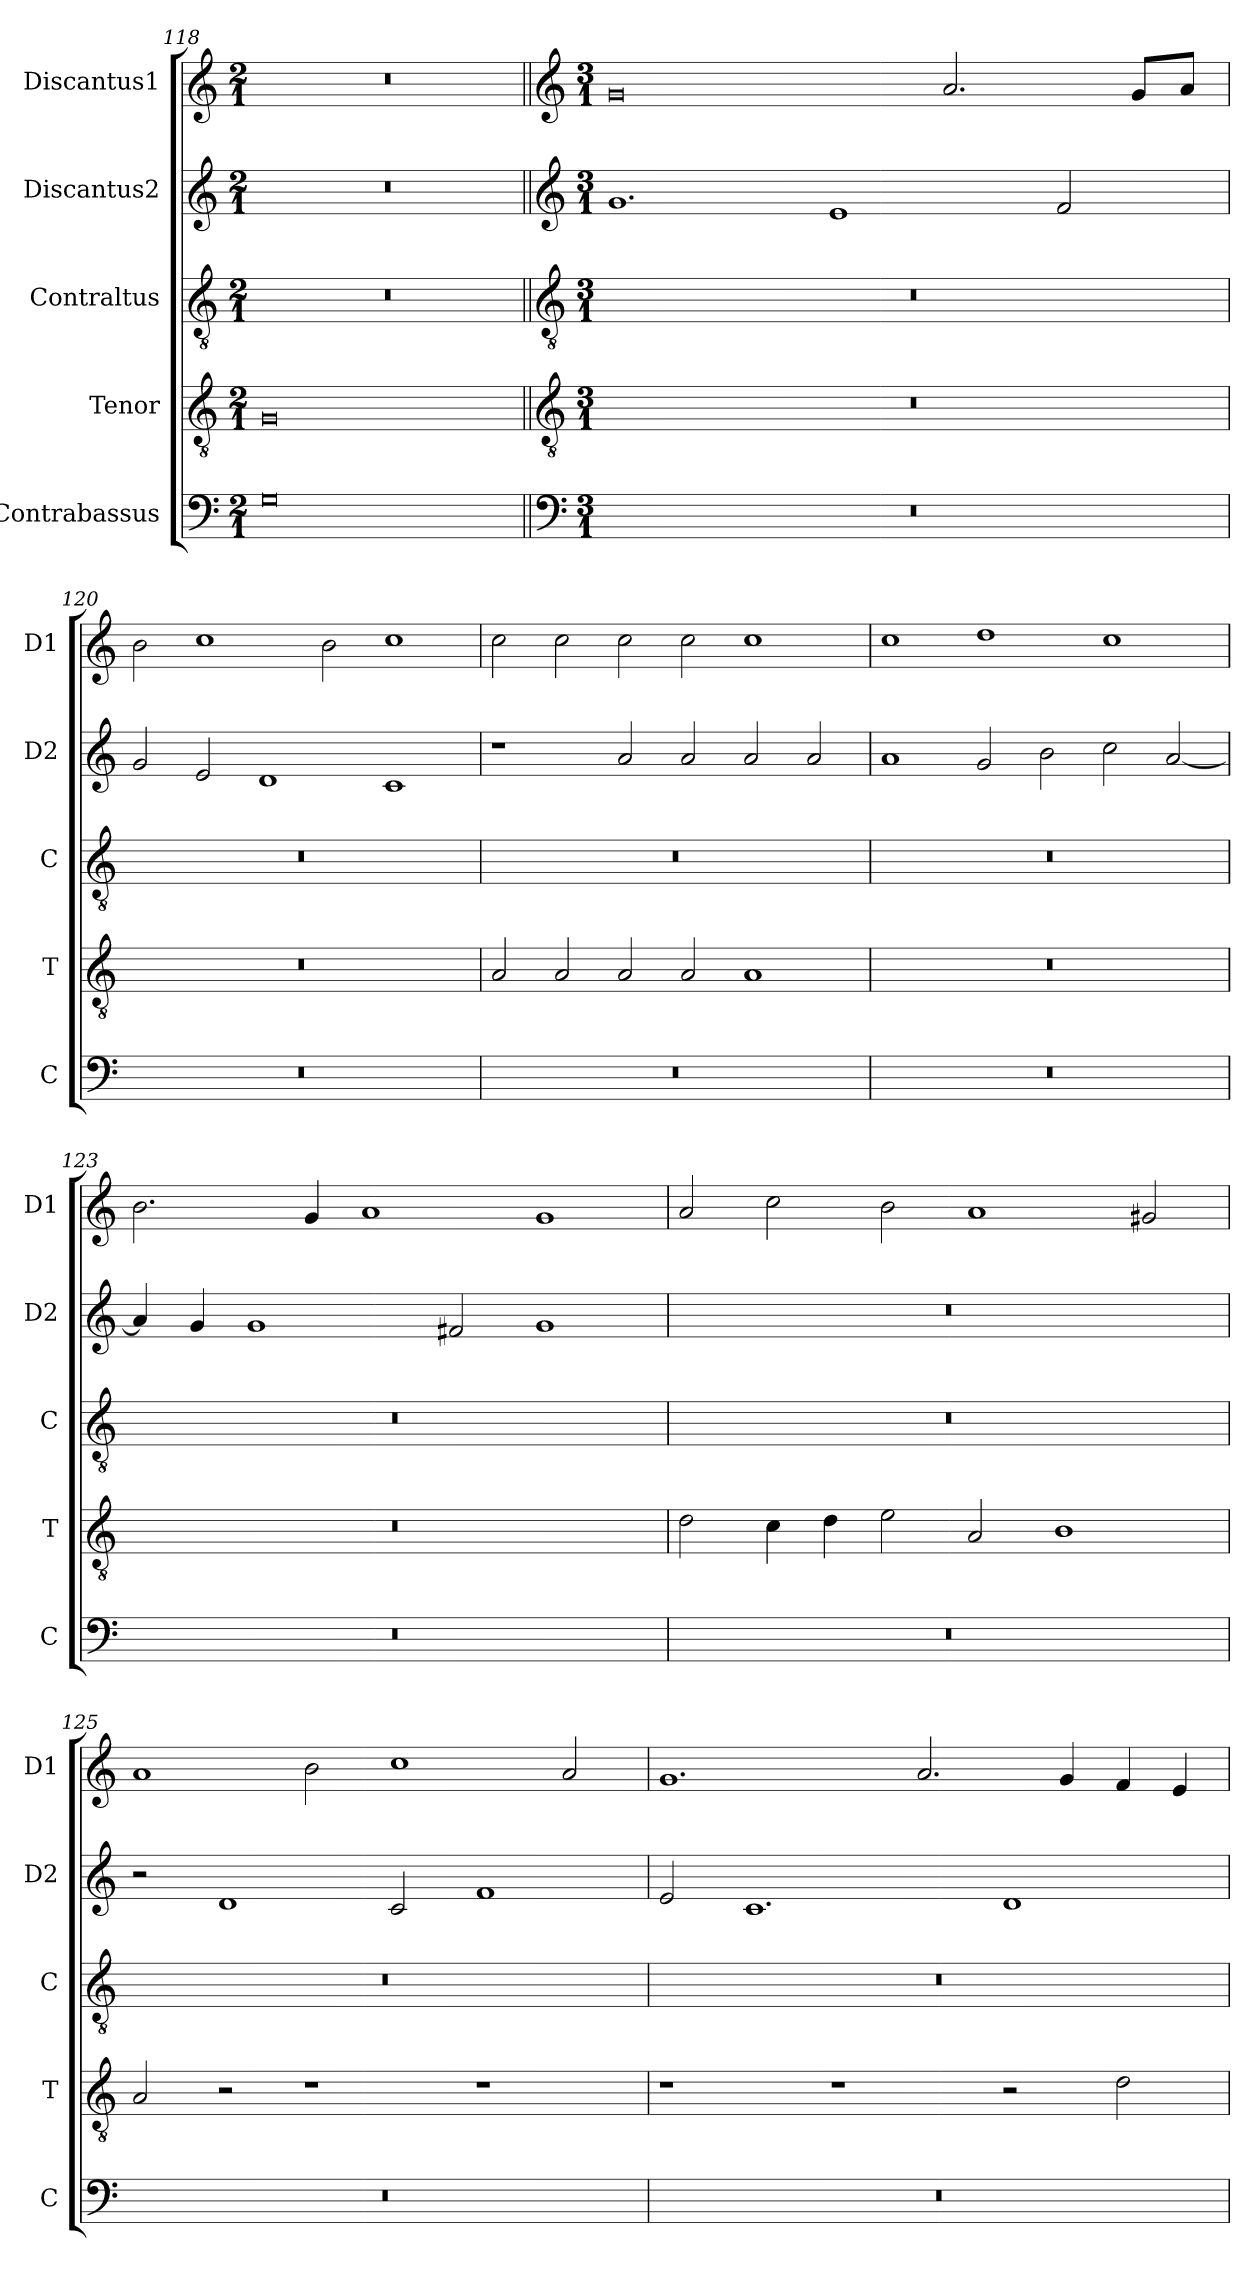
**kern	**kern	**kern	**kern	**kern
*part5	*part4	*part3	*part2	*part1
*staff5	*staff4	*staff3	*staff2	*staff1
*I"Contrabassus	*I"Tenor	*I"Contraltus	*I"Discantus2	*I"Discantus1
*I'C	*I'T	*I'C	*I'D2	*I'D1
*clefF4	*clefGv2	*clefGv2	*clefG2	*clefG2
*k[]	*k[]	*k[]	*k[]	*k[]
*M2/1	*M2/1	*M2/1	*M2/1	*M2/1
=118	=118	=118	=118	=118
0G	0G	0r	0r	0r
!!LO:LB:g=z
=119||	=119||	=119||	=119||	=119||
*clefF4	*clefGv2	*clefGv2	*clefG2	*clefG2
*k[]	*k[]	*k[]	*k[]	*k[]
*M3/1	*M3/1	*M3/1	*M3/1	*M3/1
0.r	0.r	0.r	1.g	0g
.	.	.	1e	.
.	.	.	.	2.a/
.	.	.	2f/	.
.	.	.	.	8g/L
.	.	.	.	8a/J
=120	=120	=120	=120	=120
0.r	0.r	0.r	2g/	2b\
.	.	.	2e/	1cc
.	.	.	1d	.
.	.	.	.	2b\
.	.	.	1c	1cc
=121	=121	=121	=121	=121
0.r	2A/	0.r	1r	2cc\
.	2A/	.	.	2cc\
.	2A/	.	2a/	2cc\
.	2A/	.	2a/	2cc\
.	1A	.	2a/	1cc
.	.	.	2a/	.
=122	=122	=122	=122	=122
0.r	0.r	0.r	1a	1cc
.	.	.	2g/	1dd
.	.	.	2b\	.
.	.	.	2cc\	1cc
.	.	.	[2a/	.
=123	=123	=123	=123	=123
0.r	0.r	0.r	4a/]	2.b\
.	.	.	4g/	.
.	.	.	1g	.
.	.	.	.	4g/
.	.	.	.	1a
.	.	.	2f#X/	.
.	.	.	1g	1g
=124	=124	=124	=124	=124
0.r	2d\	0.r	0.r	2a/
.	4c\	.	.	2cc\
.	4d\	.	.	.
.	2e\	.	.	2b\
.	2A/	.	.	1a
.	1B	.	.	.
.	.	.	.	2g#X/
=125	=125	=125	=125	=125
0.r	2A/	0.r	2r	1a
.	2r	.	1d	.
.	1r	.	.	2b\
.	.	.	2c/	1cc
.	1r	.	1f	.
.	.	.	.	2a/
=126	=126	=126	=126	=126
0.r	1r	0.r	2e/	1.g
.	.	.	1.c	.
.	1r	.	.	.
.	.	.	.	2.a/
.	2r	.	1d	.
.	.	.	.	4g/
.	2d\	.	.	4f/
.	.	.	.	4e/
=	=	=	=	=
*-	*-	*-	*-	*-
